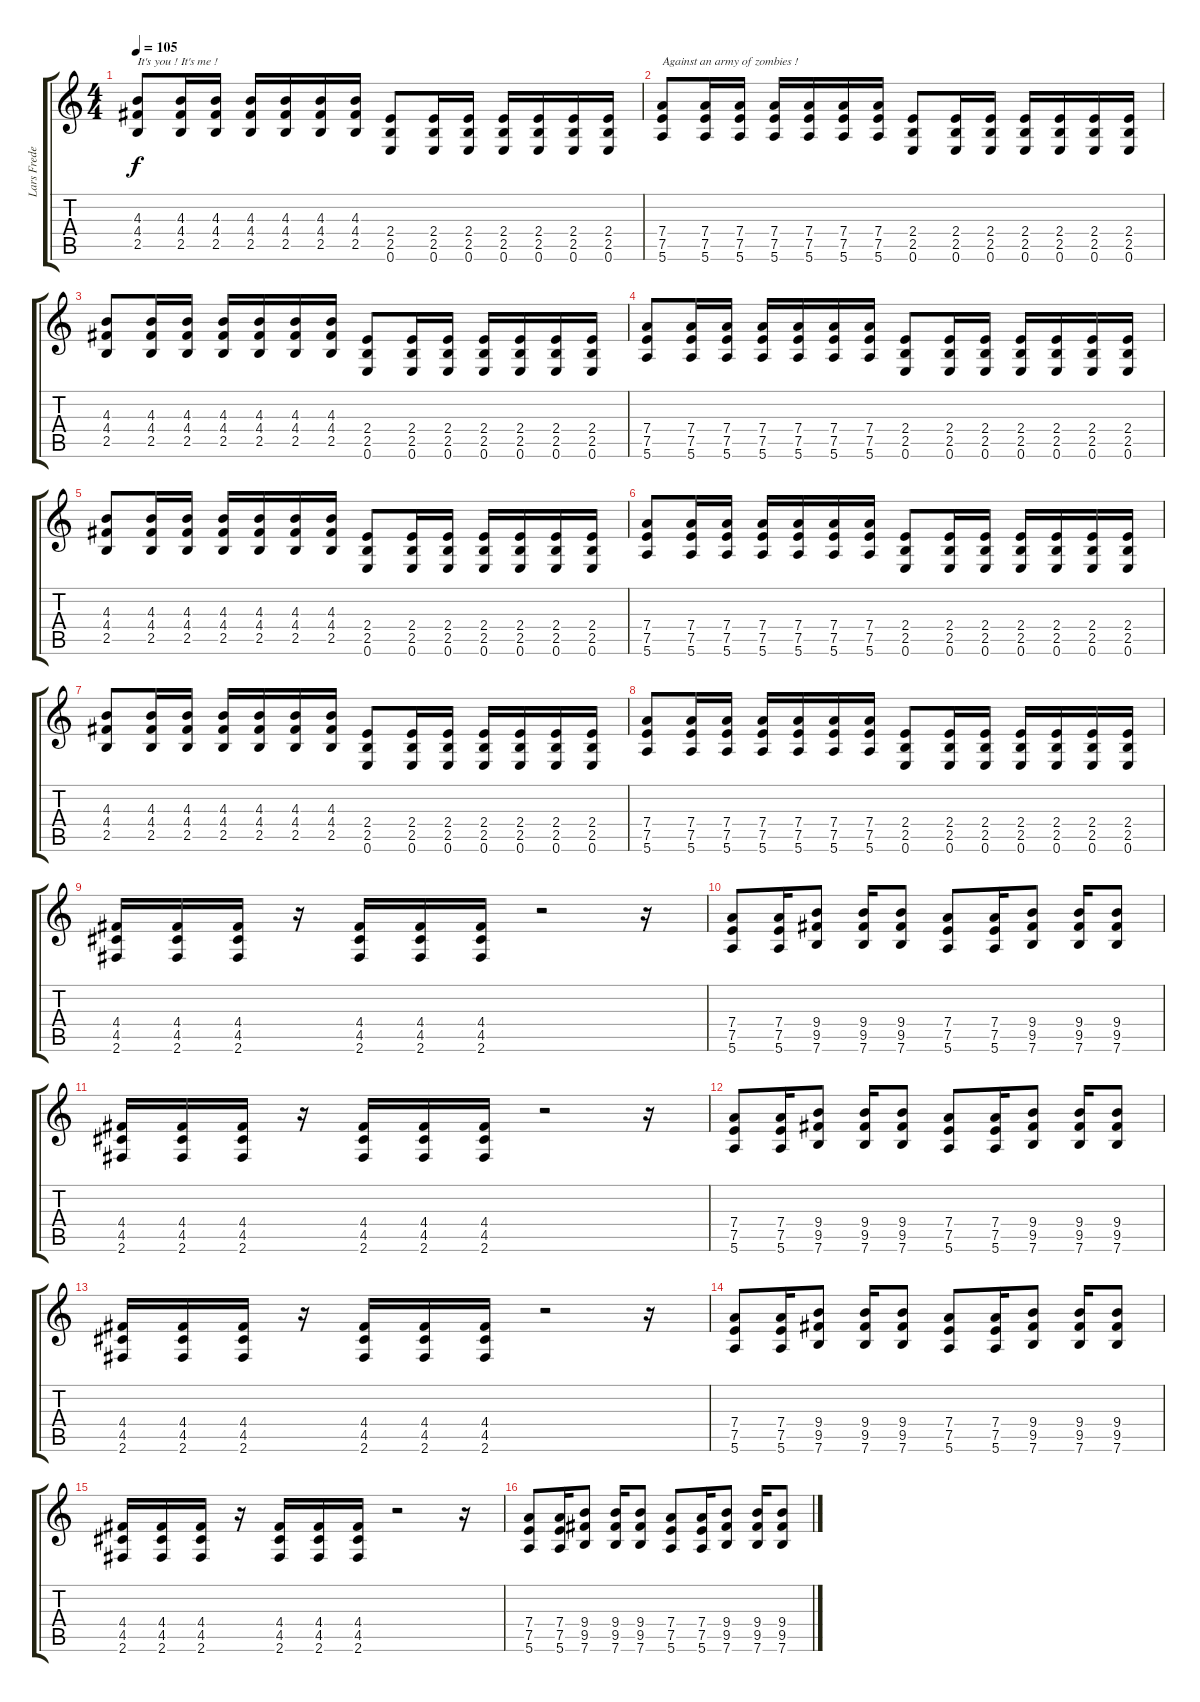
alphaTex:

\track ("Lars Frederiksen - Guitar 1" "Lars Frede") {instrument distortionguitar}
\staff {score tabs}
\tuning (E4 B3 G3 D3 A2 E2) {hide}
\ts (4 4)
\tempo 105
\clef g2
\ks c
(4.3 4.4 2.5).8{txt "It's you ! It's me ! " dy f} (4.3 4.4 2.5).16 (4.3 4.4 2.5).16 (4.3 4.4 2.5).16 (4.3 4.4 2.5).16 (4.3 4.4 2.5).16 (4.3 4.4 2.5).16 (2.4 2.5 0.6).8 (2.4 2.5 0.6).16 (2.4 2.5 0.6).16 (2.4 2.5 0.6).16 (2.4 2.5 0.6).16 (2.4 2.5 0.6).16 (2.4 2.5 0.6).16 |
(7.4 7.5 5.6).8{txt "Against an army of zombies !"} (7.4 7.5 5.6).16 (7.4 7.5 5.6).16 (7.4 7.5 5.6).16 (7.4 7.5 5.6).16 (7.4 7.5 5.6).16 (7.4 7.5 5.6).16 (2.4 2.5 0.6).8 (2.4 2.5 0.6).16 (2.4 2.5 0.6).16 (2.4 2.5 0.6).16 (2.4 2.5 0.6).16 (2.4 2.5 0.6).16 (2.4 2.5 0.6).16 |
(4.3 4.4 2.5).8 (4.3 4.4 2.5).16 (4.3 4.4 2.5).16 (4.3 4.4 2.5).16 (4.3 4.4 2.5).16 (4.3 4.4 2.5).16 (4.3 4.4 2.5).16 (2.4 2.5 0.6).8 (2.4 2.5 0.6).16 (2.4 2.5 0.6).16 (2.4 2.5 0.6).16 (2.4 2.5 0.6).16 (2.4 2.5 0.6).16 (2.4 2.5 0.6).16 |
(7.4 7.5 5.6).8 (7.4 7.5 5.6).16 (7.4 7.5 5.6).16 (7.4 7.5 5.6).16 (7.4 7.5 5.6).16 (7.4 7.5 5.6).16 (7.4 7.5 5.6).16 (2.4 2.5 0.6).8 (2.4 2.5 0.6).16 (2.4 2.5 0.6).16 (2.4 2.5 0.6).16 (2.4 2.5 0.6).16 (2.4 2.5 0.6).16 (2.4 2.5 0.6).16 |
(4.3 4.4 2.5).8 (4.3 4.4 2.5).16 (4.3 4.4 2.5).16 (4.3 4.4 2.5).16 (4.3 4.4 2.5).16 (4.3 4.4 2.5).16 (4.3 4.4 2.5).16 (2.4 2.5 0.6).8 (2.4 2.5 0.6).16 (2.4 2.5 0.6).16 (2.4 2.5 0.6).16 (2.4 2.5 0.6).16 (2.4 2.5 0.6).16 (2.4 2.5 0.6).16 |
(7.4 7.5 5.6).8 (7.4 7.5 5.6).16 (7.4 7.5 5.6).16 (7.4 7.5 5.6).16 (7.4 7.5 5.6).16 (7.4 7.5 5.6).16 (7.4 7.5 5.6).16 (2.4 2.5 0.6).8 (2.4 2.5 0.6).16 (2.4 2.5 0.6).16 (2.4 2.5 0.6).16 (2.4 2.5 0.6).16 (2.4 2.5 0.6).16 (2.4 2.5 0.6).16 |
(4.3 4.4 2.5).8 (4.3 4.4 2.5).16 (4.3 4.4 2.5).16 (4.3 4.4 2.5).16 (4.3 4.4 2.5).16 (4.3 4.4 2.5).16 (4.3 4.4 2.5).16 (2.4 2.5 0.6).8 (2.4 2.5 0.6).16 (2.4 2.5 0.6).16 (2.4 2.5 0.6).16 (2.4 2.5 0.6).16 (2.4 2.5 0.6).16 (2.4 2.5 0.6).16 |
(7.4 7.5 5.6).8 (7.4 7.5 5.6).16 (7.4 7.5 5.6).16 (7.4 7.5 5.6).16 (7.4 7.5 5.6).16 (7.4 7.5 5.6).16 (7.4 7.5 5.6).16 (2.4 2.5 0.6).8 (2.4 2.5 0.6).16 (2.4 2.5 0.6).16 (2.4 2.5 0.6).16 (2.4 2.5 0.6).16 (2.4 2.5 0.6).16 (2.4 2.5 0.6).16 |
(4.4 4.5 2.6).16 (4.4 4.5 2.6).16 (4.4 4.5 2.6).16 r.16 (4.4 4.5 2.6).16 (4.4 4.5 2.6).16 (4.4 4.5 2.6).16 r.2 r.16 |
(7.4 7.5 5.6).8 (7.4 7.5 5.6).16 (9.4 9.5 7.6).8 (9.4 9.5 7.6).16 (9.4 9.5 7.6).8 (7.4 7.5 5.6).8 (7.4 7.5 5.6).16 (9.4 9.5 7.6).8 (9.4 9.5 7.6).16 (9.4 9.5 7.6).8 |
(4.4 4.5 2.6).16 (4.4 4.5 2.6).16 (4.4 4.5 2.6).16 r.16 (4.4 4.5 2.6).16 (4.4 4.5 2.6).16 (4.4 4.5 2.6).16 r.2 r.16 |
(7.4 7.5 5.6).8 (7.4 7.5 5.6).16 (9.4 9.5 7.6).8 (9.4 9.5 7.6).16 (9.4 9.5 7.6).8 (7.4 7.5 5.6).8 (7.4 7.5 5.6).16 (9.4 9.5 7.6).8 (9.4 9.5 7.6).16 (9.4 9.5 7.6).8 |
(4.4 4.5 2.6).16 (4.4 4.5 2.6).16 (4.4 4.5 2.6).16 r.16 (4.4 4.5 2.6).16 (4.4 4.5 2.6).16 (4.4 4.5 2.6).16 r.2 r.16 |
(7.4 7.5 5.6).8 (7.4 7.5 5.6).16 (9.4 9.5 7.6).8 (9.4 9.5 7.6).16 (9.4 9.5 7.6).8 (7.4 7.5 5.6).8 (7.4 7.5 5.6).16 (9.4 9.5 7.6).8 (9.4 9.5 7.6).16 (9.4 9.5 7.6).8 |
(4.4 4.5 2.6).16 (4.4 4.5 2.6).16 (4.4 4.5 2.6).16 r.16 (4.4 4.5 2.6).16 (4.4 4.5 2.6).16 (4.4 4.5 2.6).16 r.2 r.16 |
(7.4 7.5 5.6).8 (7.4 7.5 5.6).16 (9.4 9.5 7.6).8 (9.4 9.5 7.6).16 (9.4 9.5 7.6).8 (7.4 7.5 5.6).8 (7.4 7.5 5.6).16 (9.4 9.5 7.6).8 (9.4 9.5 7.6).16 (9.4 9.5 7.6).8
